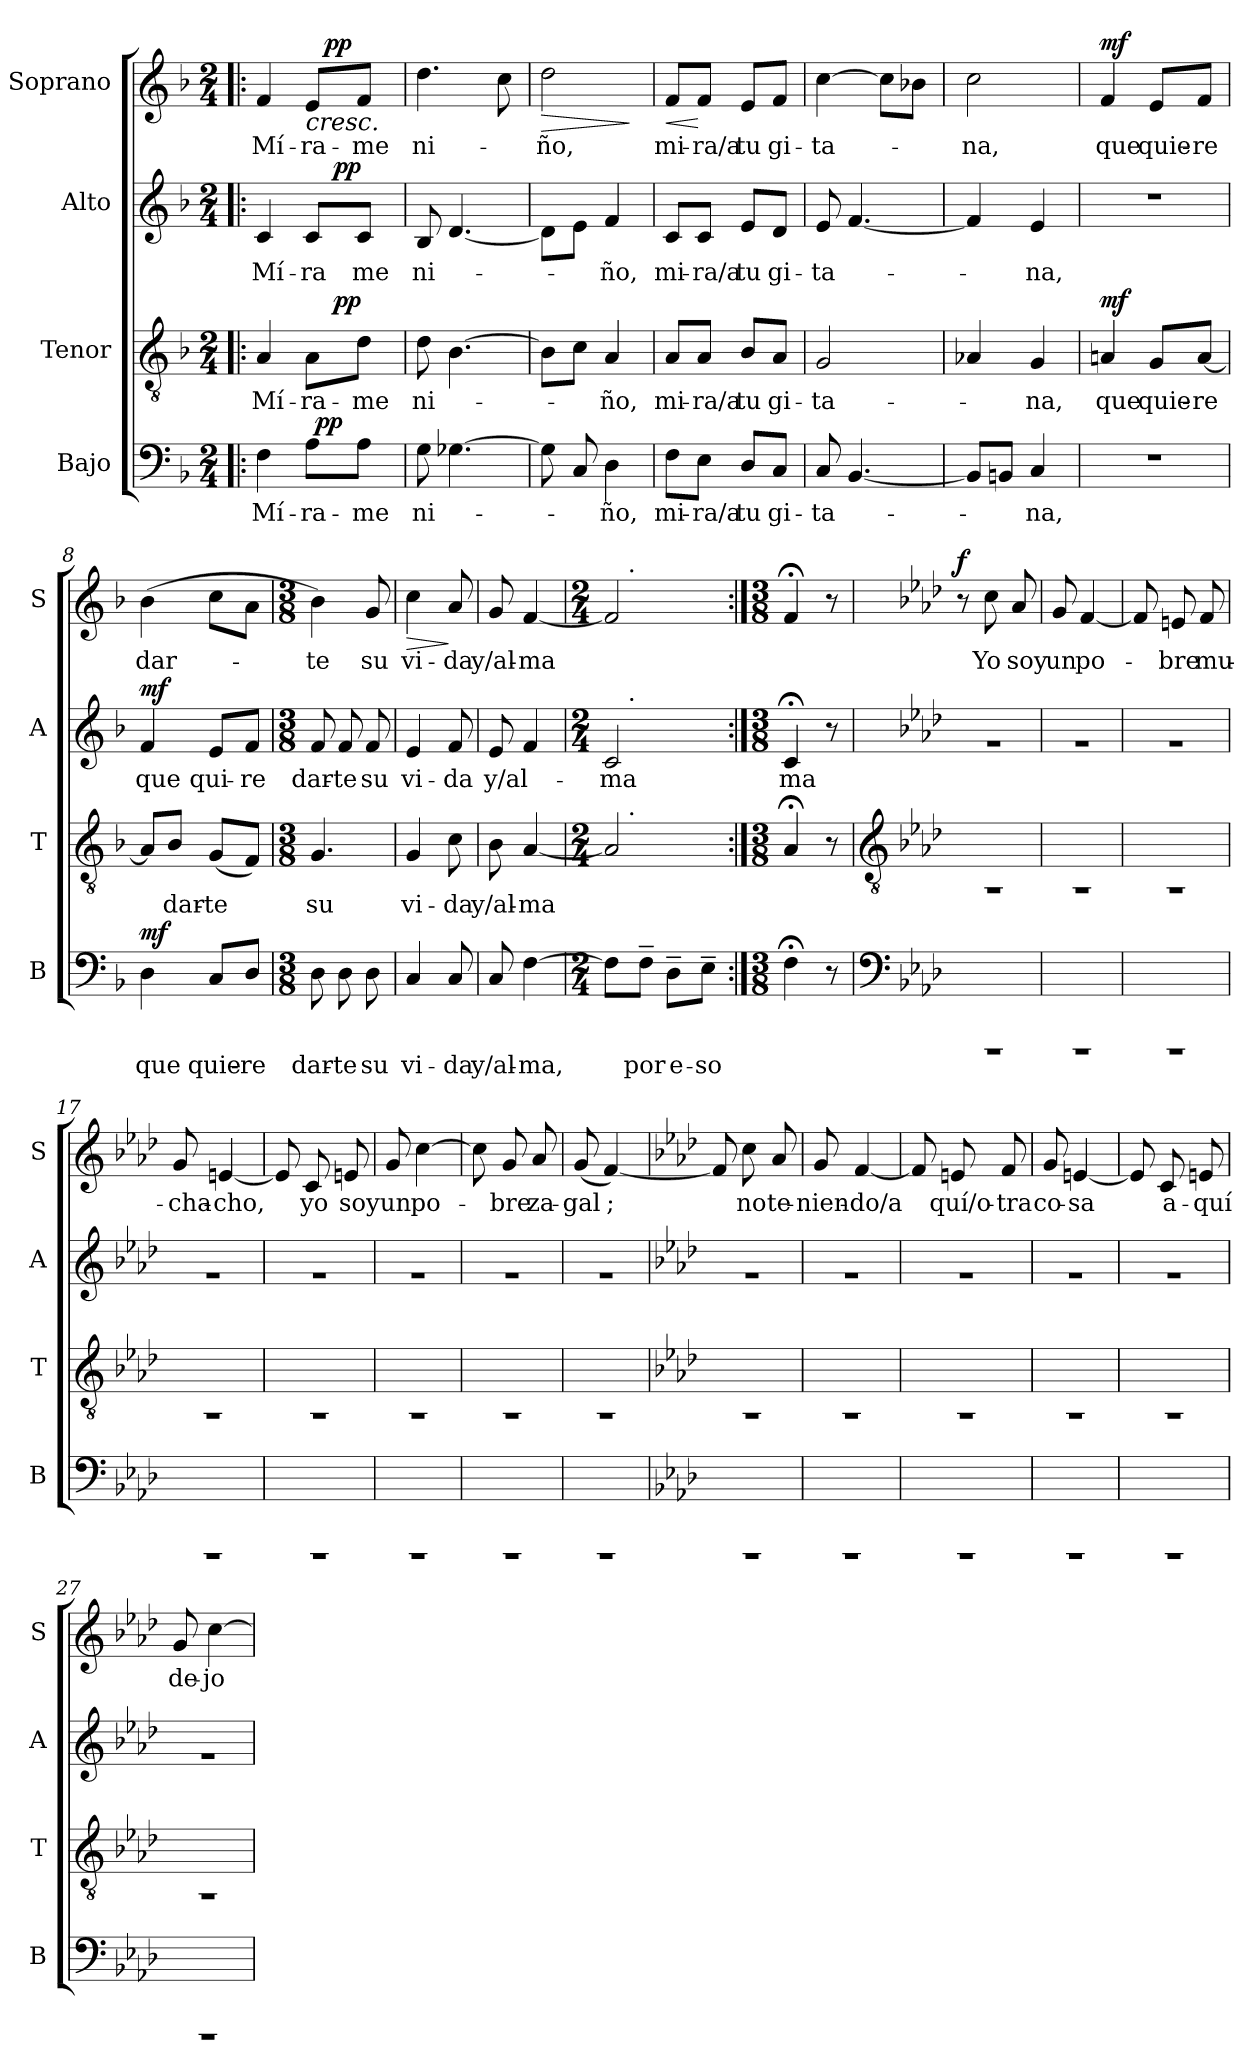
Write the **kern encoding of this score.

**kern	**text	**dynam	**kern	**text	**dynam	**kern	**text	**dynam	**kern	**text	**dynam
*part4	*part4	*part4	*part3	*part3	*part3	*part2	*part2	*part2	*part1	*part1	*part1
*staff4	*staff4	*staff4	*staff3	*staff3	*staff3	*staff2	*staff2	*staff2	*staff1	*staff1	*staff1
*I"Bajo	*	*	*I"Tenor	*	*	*I"Alto	*	*	*I"Soprano	*	*
*I'B	*	*	*I'T	*	*	*I'A	*	*	*I'S	*	*
!!LO:PB:g=z
*stria5	*	*	*stria5	*	*	*stria5	*	*	*stria5	*	*
*clefF4	*	*	*clefGv2	*	*	*clefG2	*	*	*clefG2	*	*
*k[b-]	*	*	*k[b-]	*	*	*k[b-]	*	*	*k[b-]	*	*
*F:	*	*	*F:	*	*	*F:	*	*	*F:	*	*
*M2/4	*	*	*M2/4	*	*	*M2/4	*	*	*M2/4	*	*
=1!|:	=1!|:	=1!|:	=1!|:	=1!|:	=1!|:	=1!|:	=1!|:	=1!|:	=1!|:	=1!|:	=1!|:
!	!LO:LY:b:cj	!	!	!LO:LY:b:cj	!	!	!LO:LY:b:cj	!	!	!LO:LY:b:cj	!
*^	*	*	*^	*	*	*^	*	*	*^	*	*
4F\	4ryy	Mí-	.	4A/	4ryy	Mí-	.	4c/	4ryy	Mí-	.	4f/	4ryy	Mí-	.
!	!	!LO:LY:b:cj	!	!	!	!LO:LY:b:cj	!	!	!	!LO:LY:b:cj	!	!	!	!LO:LY:b:cj	!LO:HP:b
8A\L	64ryy	-ra-	.	8A\L	32.ryy	-ra-	.	8c/L	32.ryy	-ra	.	8e/L	32ryy	-ra-	<
!	!	!	!LO:DY:a	!	!	!	!	!	!	!	!	!	!	!	!
.	8...ryy	.	pp	.	.	.	.	.	.	.	.	.	.	.	.
!	!	!	!	!	!	!	!	!	!	!	!	!	!	!	!LO:DY:a
.	.	.	.	.	.	.	.	.	.	.	.	.	8..ryy	.	pp
!	!	!	!	!	!	!	!LO:DY:a	!	!	!	!LO:DY:a	!	!	!	!
.	.	.	.	.	8ryy	.	pp	.	8ryy	.	pp	.	.	.	.
!	!	!LO:LY:b:cj	!	!	!	!LO:LY:b:cj	!	!	!	!LO:LY:b:cj	!	!	!	!LO:LY:b:cj	!
8A\J	.	-me	.	8d\J	.	-me	.	8c/J	.	me	.	8f/J	.	-me	[
.	.	.	.	.	16ryy	.	.	.	16ryy	.	.	.	.	.	.
.	.	.	.	.	64ryy	.	.	.	64ryy	.	.	.	.	.	.
=2	=2	=2	=2	=2	=2	=2	=2	=2	=2	=2	=2	=2	=2	=2	=2
!	!	!LO:LY:b:cj	!	!	!	!LO:LY:b:cj	!	!	!	!LO:LY:b:cj	!	!	!	!LO:LY:b:cj	!
*v	*v	*	*	*	*	*	*	*v	*v	*	*	*v	*v	*	*
*	*	*	*v	*v	*	*	*	*	*	*	*	*
8G\	ni-	.	8d\	ni-	.	8B-/	ni-	.	4.dd\	ni-	.
[>4.G-X\	.	.	[>4.B-\	.	.	[>4.d/	.	.	.	.	.
.	.	.	.	.	.	.	.	.	8cc\	.	.
=3	=3	=3	=3	=3	=3	=3	=3	=3	=3	=3	=3
!	!	!	!	!	!	!	!	!	!	!LO:LY:b:cj	!LO:HP:b
8G-\]	.	.	8B-\L]	.	.	8d\L]	.	.	2dd\	-ño,	>
8C/	.	.	8c\J	.	.	8e\J	.	.	.	.	.
!	!LO:LY:b:cj	!	!	!LO:LY:b:cj	!	!	!LO:LY:b:cj	!	!	!	!
4D\	-ño,	.	4A/	-ño,	.	4f/	-ño,	.	.	.	.
.	.	.	.	.	.	.	.	.	.	.	]
=4	=4	=4	=4	=4	=4	=4	=4	=4	=4	=4	=4
!	!LO:LY:b:cj	!	!	!LO:LY:b:cj	!	!	!LO:LY:b:cj	!	!	!LO:LY:b:cj	!LO:HP:b
8F\L	mi-	.	8A/L	mi-	.	8c/L	mi-	.	8f/L	mi-	<
!	!LO:LY:b:cj	!	!	!LO:LY:b:cj	!	!	!LO:LY:b:cj	!	!	!LO:LY:b:cj	!
8E\J	-ra/a	.	8A/J	-ra/a	.	8c/J	-ra/a	.	8f/J	-ra/a	[
!	!LO:LY:b:cj	!	!	!LO:LY:b:cj	!	!	!LO:LY:b:cj	!	!	!LO:LY:b:cj	!
8D/L	tu	.	8B-/L	tu	.	8e/L	tu	.	8e/L	tu	.
!	!LO:LY:b:cj	!	!	!LO:LY:b:cj	!	!	!LO:LY:b:cj	!	!	!LO:LY:b:cj	!
8C/J	gi-	.	8A/J	gi-	.	8d/J	gi-	.	8f/J	gi-	.
=5	=5	=5	=5	=5	=5	=5	=5	=5	=5	=5	=5
!	!LO:LY:b:cj	!	!	!LO:LY:b:cj	!	!	!LO:LY:b:cj	!	!	!LO:LY:b:cj	!
8C/	-ta-	.	2G/	-ta-	.	8e/	-ta-	.	[>4cc\	-ta-	.
[<4.BB-/	.	.	.	.	.	[<4.f/	.	.	.	.	.
.	.	.	.	.	.	.	.	.	8cc\L]	.	.
.	.	.	.	.	.	.	.	.	8b-X\J	.	.
=6	=6	=6	=6	=6	=6	=6	=6	=6	=6	=6	=6
!	!	!	!	!	!	!	!	!	!	!LO:LY:b:cj	!
8BB-/L]	.	.	4A-X/	.	.	4f/]	.	.	2cc\	-na,	.
8BBn/J	.	.	.	.	.	.	.	.	.	.	.
!	!LO:LY:b:cj	!	!	!LO:LY:b:cj	!	!	!LO:LY:b:cj	!	!	!	!
4C/	-na,	.	4G/	-na,	.	4e/	-na,	.	.	.	.
!!LO:LB:g=z
=7	=7	=7	=7	=7	=7	=7	=7	=7	=7	=7	=7
!LO:N:vis=1	!	!	!	!LO:LY:b:cj	!LO:DY:a	!LO:N:vis=1	!	!	!	!LO:LY:b:cj	!LO:DY:a
2r	.	.	4An/	que	mf	2r	.	.	4f/	que	mf
!	!	!	!	!LO:LY:b:cj	!	!	!	!	!	!LO:LY:b:cj	!
.	.	.	8G/L	quie-	.	.	.	.	8e/L	quie-	.
!	!	!	!	!LO:LY:b:cj	!	!	!	!	!	!LO:LY:b:rj	!
.	.	.	[<8A/J	-re	.	.	.	.	8f/J	-re	.
=8	=8	=8	=8	=8	=8	=8	=8	=8	=8	=8	=8
!	!LO:LY:b:cj	!LO:DY:a	!	!	!	!	!LO:LY:b:cj	!LO:DY:a	!	!LO:LY:b:cj	!
4D\	que	mf	8A/L]	.	.	4f/	que	mf	(>4b-\	dar-	.
!	!	!	!	!LO:LY:b:cj	!	!	!	!	!	!	!
.	.	.	8B-/J	dar-	.	.	.	.	.	.	.
!	!LO:LY:b:cj	!	!	!LO:LY:b:rj	!	!	!LO:LY:b:cj	!	!	!	!
8C/L	quie-	.	(<8G/L	-te	.	8e/L	qui-	.	8cc\L	.	.
!	!LO:LY:b:rj	!	!	!	!	!	!LO:LY:b:cj	!	!	!	!
8D/J	-re	.	8F/J)	.	.	8f/J	-re	.	8a\J	.	.
=9	=9	=9	=9	=9	=9	=9	=9	=9	=9	=9	=9
*M3/8	*	*	*M3/8	*	*	*M3/8	*	*	*M3/8	*	*
!	!LO:LY:b:cj	!	!	!LO:LY:b:cj	!	!	!LO:LY:b:cj	!	!	!LO:LY:b:cj	!
8D\	dar-	.	4.G/	su	.	8f/	dar-	.	4b-\)	-te	.
!	!LO:LY:b:rj	!	!	!	!	!	!LO:LY:b:rj	!	!	!	!
8D\	-te	.	.	.	.	8f/	-te	.	.	.	.
!	!LO:LY:b:cj	!	!	!	!	!	!LO:LY:b:cj	!	!	!LO:LY:b:cj	!
8D\	su	.	.	.	.	8f/	su	.	8g/	su	.
=10	=10	=10	=10	=10	=10	=10	=10	=10	=10	=10	=10
!	!LO:LY:b:cj	!	!	!LO:LY:b:cj	!	!	!LO:LY:b:cj	!	!	!LO:LY:b:cj	!LO:HP:b
4C/	vi-	.	4G/	vi-	.	4e/	vi-	.	4cc\	vi-	>
!	!LO:LY:b:cj	!	!	!LO:LY:b:cj	!	!	!LO:LY:b:cj	!	!	!LO:LY:b:cj	!
8C/	-da	.	8c\	-da	.	8f/	-da	.	8a/	-da	]
=11	=11	=11	=11	=11	=11	=11	=11	=11	=11	=11	=11
!	!LO:LY:b:cj	!	!	!LO:LY:b:cj	!	!	!LO:LY:b:cj	!	!	!LO:LY:b:cj	!
8C/	y/al-	.	8B-\	y/al-	.	8e/	y/al-	.	8g/	y/al-	.
!	!LO:LY:b	!	!	!LO:LY:b	!	!	!	!	!	!LO:LY:b	!
[>4F\	-ma,	.	[<4A/	-ma	.	4f/	.	.	[<4f/	-ma	.
=12	=12	=12	=12	=12	=12	=12	=12	=12	=12	=12	=12
*M2/4	*	*	*M2/4	*	*	*M2/4	*	*	*M2/4	*	*
!	!	!	!	!	!	!	!LO:LY:b:cj	!	!	!	!
*	*	*	*^	*	*	*^	*	*	*^	*	*
8F\L]	.	.	2A>/]	16.ryy	.	.	2c>/	16.ryy	-ma	.	2f>/]	16.ryy	.	.
!	!	!	!	!	!	!	!	!	!	!	!	!LO:TX:a:t=.	!	!
!	!	!	!	!	!	!	!	!LO:TX:a:t=.	!	!	!	!	!	!
!	!	!	!	!LO:TX:a:t=.	!	!	!	!	!	!	!	!	!	!
.	.	.	.	4ryy	.	.	.	4ryy	.	.	.	4ryy	.	.
!	!LO:LY:b:cj	!	!	!	!	!	!	!	!	!	!	!	!	!
8F~>\J	por	.	.	.	.	.	.	.	.	.	.	.	.	.
!	!LO:LY:b	!	!	!	!	!	!	!	!	!	!	!	!	!
8D~>\L	e-	.	.	.	.	.	.	.	.	.	.	.	.	.
.	.	.	.	8ryy	.	.	.	8ryy	.	.	.	8ryy	.	.
!	!LO:LY:b:rj	!	!	!	!	!	!	!	!	!	!	!	!	!
8E~>\J	-so	.	.	.	.	.	.	.	.	.	.	.	.	.
.	.	.	.	32ryy	.	.	.	32ryy	.	.	.	32ryy	.	.
*	*	*	*v	*v	*	*	*	*	*	*	*v	*v	*	*
*	*	*	*	*	*	*v	*v	*	*	*	*	*
=13:|!	=13:|!	=13:|!	=13:|!	=13:|!	=13:|!	=13:|!	=13:|!	=13:|!	=13:|!	=13:|!	=13:|!
*M3/8	*	*	*M3/8	*	*	*M3/8	*	*	*M3/8	*	*
*	*	*	*^	*	*	*^	*	*	*^	*	*
!	!	!	!	!	!	!	!	!	!LO:LY:b:cj	!	!	!	!	!
*	*	*	*v	*v	*	*	*	*	*	*	*v	*v	*	*
*	*	*	*	*	*	*v	*v	*	*	*	*	*
4F;<\	.	.	4A;</	.	.	4c;</	ma	.	4f;</	.	.
8r	.	.	8r	.	.	8r	.	.	8r	.	.
!!LO:PB:g=z
=14	=14	=14	=14	=14	=14	=14	=14	=14	=14	=14	=14
*clefF4	*	*	*clefGv2	*	*	*	*	*	*	*	*
*k[b-e-a-d-]	*	*	*k[b-e-a-d-]	*	*	*k[b-e-a-d-]	*	*	*k[b-e-a-d-]	*	*
*A-:	*	*	*A-:	*	*	*A-:	*	*	*A-:	*	*
!LO:N:vis=1	!	!	!LO:N:vis=1	!	!	!LO:N:vis=1	!	!	!	!	!LO:DY:a
4.rEEE	.	.	4.rAA	.	.	4.ra	.	.	8r	.	f
!	!	!	!	!	!	!	!	!	!	!LO:LY:b:cj	!
.	.	.	.	.	.	.	.	.	8cc\	Yo	.
!	!	!	!	!	!	!	!	!	!	!LO:LY:b:cj	!
.	.	.	.	.	.	.	.	.	8a-/	soy	.
=15	=15	=15	=15	=15	=15	=15	=15	=15	=15	=15	=15
!LO:N:vis=1	!	!	!LO:N:vis=1	!	!	!LO:N:vis=1	!	!	!	!LO:LY:b:cj	!
4.rEEE	.	.	4.rAA	.	.	4.ra	.	.	8g/	un	.
!	!	!	!	!	!	!	!	!	!	!LO:LY:b:cj	!
.	.	.	.	.	.	.	.	.	[<4f/	po-	.
=16	=16	=16	=16	=16	=16	=16	=16	=16	=16	=16	=16
!LO:N:vis=1	!	!	!LO:N:vis=1	!	!	!LO:N:vis=1	!	!	!	!	!
4.rEEE	.	.	4.rAA	.	.	4.ra	.	.	8f/]	.	.
!	!	!	!	!	!	!	!	!	!	!LO:LY:b:cj	!
.	.	.	.	.	.	.	.	.	8en/	-bre	.
!	!	!	!	!	!	!	!	!	!	!LO:LY:b:cj	!
.	.	.	.	.	.	.	.	.	8f/	mu-	.
=17	=17	=17	=17	=17	=17	=17	=17	=17	=17	=17	=17
!LO:N:vis=1	!	!	!LO:N:vis=1	!	!	!LO:N:vis=1	!	!	!	!LO:LY:b:cj	!
4.rEEE	.	.	4.rAA	.	.	4.ra	.	.	8g/	-cha-	.
!	!	!	!	!	!	!	!	!	!	!LO:LY:b	!
.	.	.	.	.	.	.	.	.	[<4en/	-cho,	.
=18	=18	=18	=18	=18	=18	=18	=18	=18	=18	=18	=18
!LO:N:vis=1	!	!	!LO:N:vis=1	!	!	!LO:N:vis=1	!	!	!	!	!
4.rEEE	.	.	4.rAA	.	.	4.ra	.	.	8e/]	.	.
!	!	!	!	!	!	!	!	!	!	!LO:LY:b:cj	!
.	.	.	.	.	.	.	.	.	8c/	yo	.
!	!	!	!	!	!	!	!	!	!	!LO:LY:b:cj	!
.	.	.	.	.	.	.	.	.	8en/	soy	.
=19	=19	=19	=19	=19	=19	=19	=19	=19	=19	=19	=19
!LO:N:vis=1	!	!	!LO:N:vis=1	!	!	!LO:N:vis=1	!	!	!	!LO:LY:b:cj	!
4.rEEE	.	.	4.rAA	.	.	4.ra	.	.	8g/	un	.
!	!	!	!	!	!	!	!	!	!	!LO:LY:b:cj	!
.	.	.	.	.	.	.	.	.	[>4cc\	po-	.
=20	=20	=20	=20	=20	=20	=20	=20	=20	=20	=20	=20
!LO:N:vis=1	!	!	!LO:N:vis=1	!	!	!LO:N:vis=1	!	!	!	!	!
4.rEEE	.	.	4.rAA	.	.	4.ra	.	.	8cc\]	.	.
!	!	!	!	!	!	!	!	!	!	!LO:LY:b:cj	!
.	.	.	.	.	.	.	.	.	8g/	-bre	.
!	!	!	!	!	!	!	!	!	!	!LO:LY:b:cj	!
.	.	.	.	.	.	.	.	.	8a-/	za-	.
=21	=21	=21	=21	=21	=21	=21	=21	=21	=21	=21	=21
!LO:N:vis=1	!	!	!LO:N:vis=1	!	!	!LO:N:vis=1	!	!	!	!LO:LY:b:cj	!
4.rEEE	.	.	4.rAA	.	.	4.ra	.	.	(<8g/	-gal	.
!	!	!	!	!	!	!	!	!	!	!LO:LY:b:rj	!
.	.	.	.	.	.	.	.	.	[>4f/)	;	.
!!LO:LB:g=z
=22	=22	=22	=22	=22	=22	=22	=22	=22	=22	=22	=22
*k[b-e-a-d-]	*	*	*k[b-e-a-d-]	*	*	*k[b-e-a-d-]	*	*	*k[b-e-a-d-]	*	*
*A-:	*	*	*A-:	*	*	*A-:	*	*	*A-:	*	*
!LO:N:vis=1	!	!	!LO:N:vis=1	!	!	!LO:N:vis=1	!	!	!	!	!
4.rEEE	.	.	4.rAA	.	.	4.ra	.	.	8f/]	.	.
!	!	!	!	!	!	!	!	!	!	!LO:LY:b:cj	!
.	.	.	.	.	.	.	.	.	8cc\	no	.
!	!	!	!	!	!	!	!	!	!	!LO:LY:b:cj	!
.	.	.	.	.	.	.	.	.	8a-/	te-	.
=23	=23	=23	=23	=23	=23	=23	=23	=23	=23	=23	=23
!LO:N:vis=1	!	!	!LO:N:vis=1	!	!	!LO:N:vis=1	!	!	!	!LO:LY:b:cj	!
4.rEEE	.	.	4.rAA	.	.	4.ra	.	.	8g/	-nien-	.
!	!	!	!	!	!	!	!	!	!	!LO:LY:b	!
.	.	.	.	.	.	.	.	.	[<4f/	-do/a	.
=24	=24	=24	=24	=24	=24	=24	=24	=24	=24	=24	=24
!LO:N:vis=1	!	!	!LO:N:vis=1	!	!	!LO:N:vis=1	!	!	!	!	!
4.rEEE	.	.	4.rAA	.	.	4.ra	.	.	8f/]	.	.
!	!	!	!	!	!	!	!	!	!	!LO:LY:b:cj	!
.	.	.	.	.	.	.	.	.	8en/	quí/o-	.
!	!	!	!	!	!	!	!	!	!	!LO:LY:b:cj	!
.	.	.	.	.	.	.	.	.	8f/	-tra	.
=25	=25	=25	=25	=25	=25	=25	=25	=25	=25	=25	=25
!LO:N:vis=1	!	!	!LO:N:vis=1	!	!	!LO:N:vis=1	!	!	!	!LO:LY:b:cj	!
4.rEEE	.	.	4.rAA	.	.	4.ra	.	.	8g/	co-	.
!	!	!	!	!	!	!	!	!	!	!LO:LY:b:cj	!
.	.	.	.	.	.	.	.	.	[<4en/	-sa	.
=26	=26	=26	=26	=26	=26	=26	=26	=26	=26	=26	=26
!LO:N:vis=1	!	!	!LO:N:vis=1	!	!	!LO:N:vis=1	!	!	!	!	!
4.rEEE	.	.	4.rAA	.	.	4.ra	.	.	8e/]	.	.
!	!	!	!	!	!	!	!	!	!	!LO:LY:b:cj	!
.	.	.	.	.	.	.	.	.	8c/	a-	.
!	!	!	!	!	!	!	!	!	!	!LO:LY:b:cj	!
.	.	.	.	.	.	.	.	.	8en/	-quí	.
=27	=27	=27	=27	=27	=27	=27	=27	=27	=27	=27	=27
!LO:N:vis=1	!	!	!LO:N:vis=1	!	!	!LO:N:vis=1	!	!	!	!LO:LY:b:cj	!
4.rEEE	.	.	4.rAA	.	.	4.ra	.	.	8g/	de-	.
!	!	!	!	!	!	!	!	!	!	!LO:LY:b:cj	!
.	.	.	.	.	.	.	.	.	[>4cc\	-jo	.
=	=	=	=	=	=	=	=	=	=	=	=
*-	*-	*-	*-	*-	*-	*-	*-	*-	*-	*-	*-
